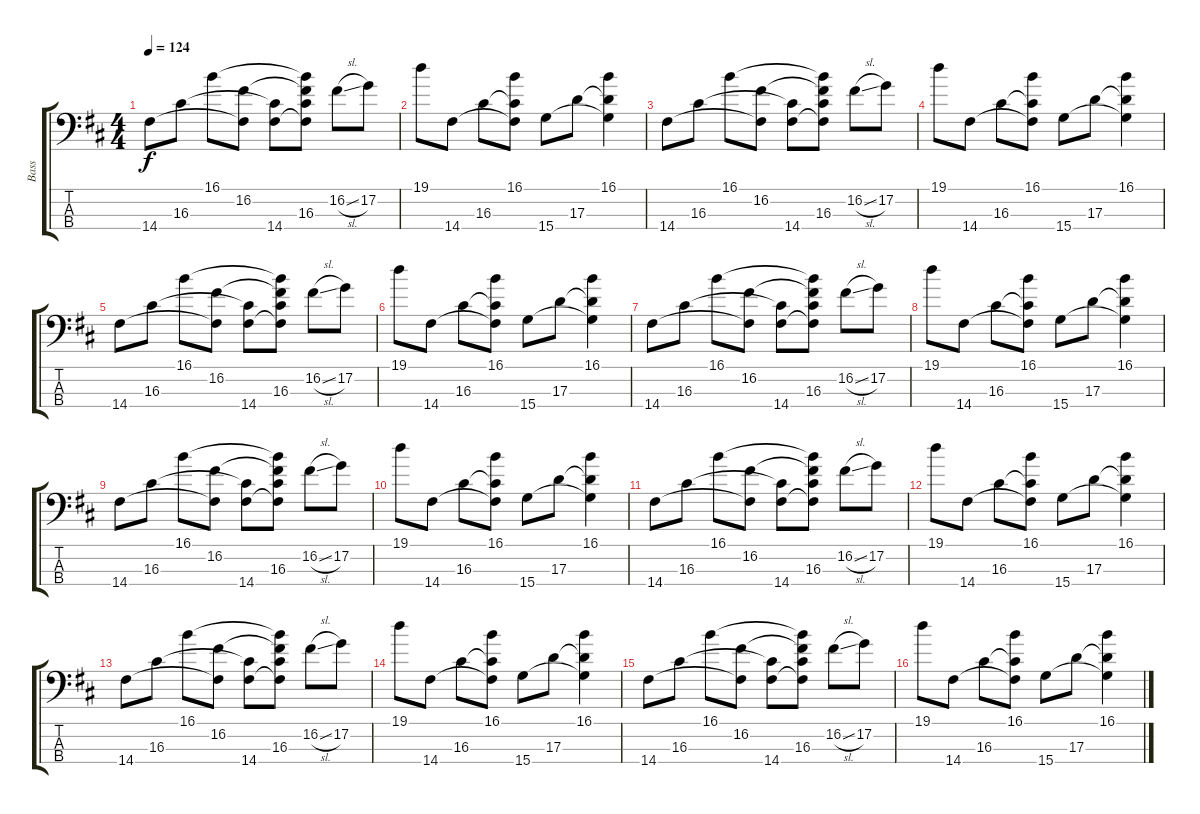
\track ("Bass" "Bass") {instrument electricbassfinger}
\staff {score tabs}
\tuning (G2 D2 A1 E1) {hide}
\ts (4 4)
\tempo 124
\clef f4
\ks bminor
14.4.8{dy f} 16.3.8 16.1.8 (16.2 14.4{t}).8 (16.3{t} 14.4).8 (16.1{t} 16.2{t} 16.3 14.4{t}).8 16.2{sl}.8 17.2.8 |
19.1.8 14.4.8 16.3.8 (16.1 16.3{t} 14.4{t}).8 15.4.8 17.3.8 (16.1 17.3{t} 15.4{t}).4 |
14.4.8 16.3.8 16.1.8 (16.2 14.4{t}).8 (16.3{t} 14.4).8 (16.1{t} 16.2{t} 16.3 14.4{t}).8 16.2{sl}.8 17.2.8 |
19.1.8 14.4.8 16.3.8 (16.1 16.3{t} 14.4{t}).8 15.4.8 17.3.8 (16.1 17.3{t} 15.4{t}).4 |
14.4.8 16.3.8 16.1.8 (16.2 14.4{t}).8 (16.3{t} 14.4).8 (16.1{t} 16.2{t} 16.3 14.4{t}).8 16.2{sl}.8 17.2.8 |
19.1.8 14.4.8 16.3.8 (16.1 16.3{t} 14.4{t}).8 15.4.8 17.3.8 (16.1 17.3{t} 15.4{t}).4 |
14.4.8 16.3.8 16.1.8 (16.2 14.4{t}).8 (16.3{t} 14.4).8 (16.1{t} 16.2{t} 16.3 14.4{t}).8 16.2{sl}.8 17.2.8 |
19.1.8 14.4.8 16.3.8 (16.1 16.3{t} 14.4{t}).8 15.4.8 17.3.8 (16.1 17.3{t} 15.4{t}).4 |
14.4.8 16.3.8 16.1.8 (16.2 14.4{t}).8 (16.3{t} 14.4).8 (16.1{t} 16.2{t} 16.3 14.4{t}).8 16.2{sl}.8 17.2.8 |
19.1.8 14.4.8 16.3.8 (16.1 16.3{t} 14.4{t}).8 15.4.8 17.3.8 (16.1 17.3{t} 15.4{t}).4 |
14.4.8 16.3.8 16.1.8 (16.2 14.4{t}).8 (16.3{t} 14.4).8 (16.1{t} 16.2{t} 16.3 14.4{t}).8 16.2{sl}.8 17.2.8 |
19.1.8 14.4.8 16.3.8 (16.1 16.3{t} 14.4{t}).8 15.4.8 17.3.8 (16.1 17.3{t} 15.4{t}).4 |
14.4.8 16.3.8 16.1.8 (16.2 14.4{t}).8 (16.3{t} 14.4).8 (16.1{t} 16.2{t} 16.3 14.4{t}).8 16.2{sl}.8 17.2.8 |
19.1.8 14.4.8 16.3.8 (16.1 16.3{t} 14.4{t}).8 15.4.8 17.3.8 (16.1 17.3{t} 15.4{t}).4 |
14.4.8 16.3.8 16.1.8 (16.2 14.4{t}).8 (16.3{t} 14.4).8 (16.1{t} 16.2{t} 16.3 14.4{t}).8 16.2{sl}.8 17.2.8 |
19.1.8 14.4.8 16.3.8 (16.1 16.3{t} 14.4{t}).8 15.4.8 17.3.8 (16.1 17.3{t} 15.4{t}).4
